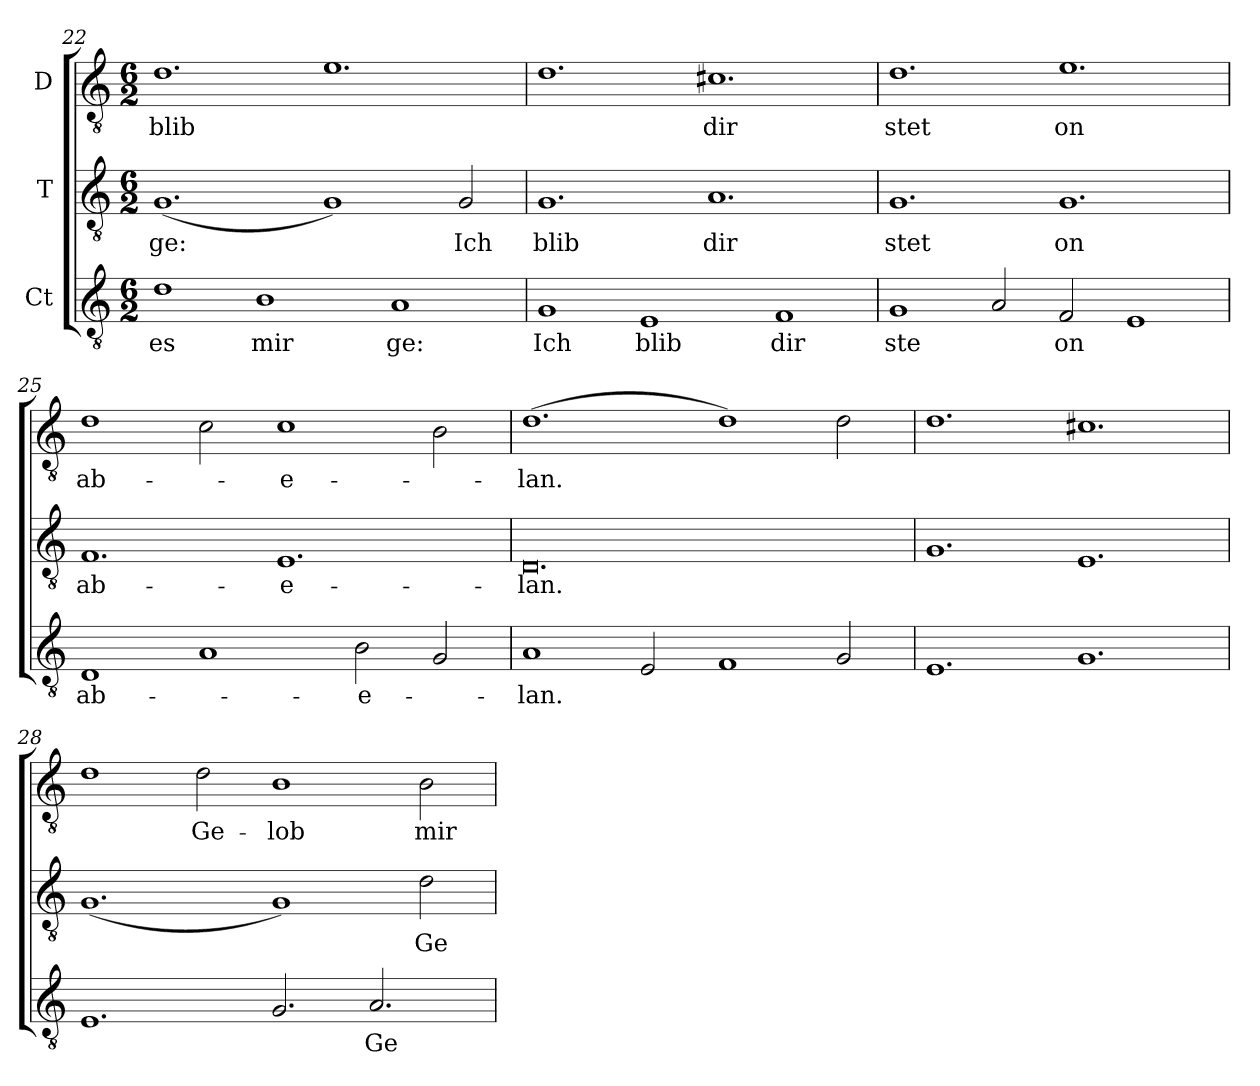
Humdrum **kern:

**kern	**text	**kern	**text	**kern	**text
*part3	*part3	*part2	*part2	*part1	*part1
*staff3	*staff3	*staff2	*staff2	*staff1	*staff1
*I"Ct	*	*I"T	*	*I"D	*
*clefGv2	*	*clefGv2	*	*clefGv2	*
*ITrd7c12	*	*ITrd7c12	*	*ITrd7c12	*
*k[]	*	*k[]	*	*k[]	*
*C:	*	*C:	*	*C:	*
*M6/2	*	*M6/2	*	*M6/2	*
=22	=22	=22	=22	=22	=22
!	!LO:LY:b:color=#000000	!	!	!	!
!	!	!	!LO:LY:b:color=#000000	!	!
!	!	!	!	!	!LO:LY:b:color=#000000
1Di\	es	(1.GGi/	ge:	1.Di\	blib
!	!LO:LY:b:color=#000000	!	!	!	!
1BBi/	mir	.	.	.	.
.	.	1GGi/)	.	1.Ei\	.
!	!LO:LY:b:color=#000000	!	!	!	!
1AAi/	ge:	.	.	.	.
!	!	!	!LO:LY:b:color=#000000	!	!
.	.	2GGi/	Ich	.	.
=23	=23	=23	=23	=23	=23
!	!LO:LY:b:color=#000000	!	!	!	!
!	!	!	!LO:LY:b:color=#000000	!	!
1GGi/	Ich	1.GGi/	blib	1.Di\	.
!	!LO:LY:b:color=#000000	!	!	!	!
1EEi/	blib	.	.	.	.
!	!	!	!LO:LY:b:color=#000000	!	!
!	!	!	!	!	!LO:LY:b:color=#000000
.	.	1.AAi/	dir	1.C#Xi\	dir
!	!LO:LY:b:color=#000000	!	!	!	!
1FFi/	dir	.	.	.	.
=24	=24	=24	=24	=24	=24
!	!LO:LY:b:color=#000000	!	!	!	!
!	!	!	!LO:LY:b:color=#000000	!	!
!	!	!	!	!	!LO:LY:b:color=#000000
1GGi/	ste	1.GGi/	stet	1.Di\	stet
2AAi/	.	.	.	.	.
!	!LO:LY:b:color=#000000	!	!	!	!
!	!	!	!LO:LY:b:color=#000000	!	!
!	!	!	!	!	!LO:LY:b:color=#000000
2FFi/	on	1.GGi/	on	1.Ei\	on
1EEi/	.	.	.	.	.
=25	=25	=25	=25	=25	=25
!	!LO:LY:b:color=#000000	!	!	!	!
!	!	!	!LO:LY:b:color=#000000	!	!
!	!	!	!	!	!LO:LY:b:color=#000000
1DDi/	ab-	1.FFi/	ab-	1Di\	ab-
1AAi/	.	.	.	2Ci\	.
!	!	!	!LO:LY:b:color=#000000	!	!
!	!	!	!	!	!LO:LY:b:color=#000000
.	.	1.EEi/	-e-	1Ci\	-e-
!	!LO:LY:b:color=#000000	!	!	!	!
2BBi\	-e-	.	.	.	.
2GGi/	.	.	.	2BBi\	.
!!LO:LB:g=z
=26	=26	=26	=26	=26	=26
!	!LO:LY:b:color=#000000	!	!	!	!
!	!	!	!LO:LY:b:color=#000000	!	!
!	!	!	!	!	!LO:LY:b:color=#000000
1AAi/	-lan.	0.DDi/	-lan.	(1.Di\	-lan.
2EEi/	.	.	.	.	.
1FFi/	.	.	.	1Di\)	.
2GGi/	.	.	.	2Di\	.
=27	=27	=27	=27	=27	=27
1.EEi/	.	1.GGi/	.	1.Di\	.
1.GGi/	.	1.EEi/	.	1.C#Xi\	.
=28	=28	=28	=28	=28	=28
1.EEi/	.	(1.GGi/	.	1Di\	.
!	!	!	!	!	!LO:LY:b:color=#000000
.	.	.	.	2Di\	Ge-
!	!	!	!	!	!LO:LY:b:color=#000000
2.GGi/	.	1GGi/)	.	1BBi/	-lob
!	!LO:LY:b:color=#000000	!	!	!	!
2.AAi/	Ge-	.	.	.	.
!	!	!	!LO:LY:b:color=#000000	!	!
!	!	!	!	!	!LO:LY:b:color=#000000
.	.	2Di\	Ge-	2BBi\	mir
=	=	=	=	=	=
*-	*-	*-	*-	*-	*-
